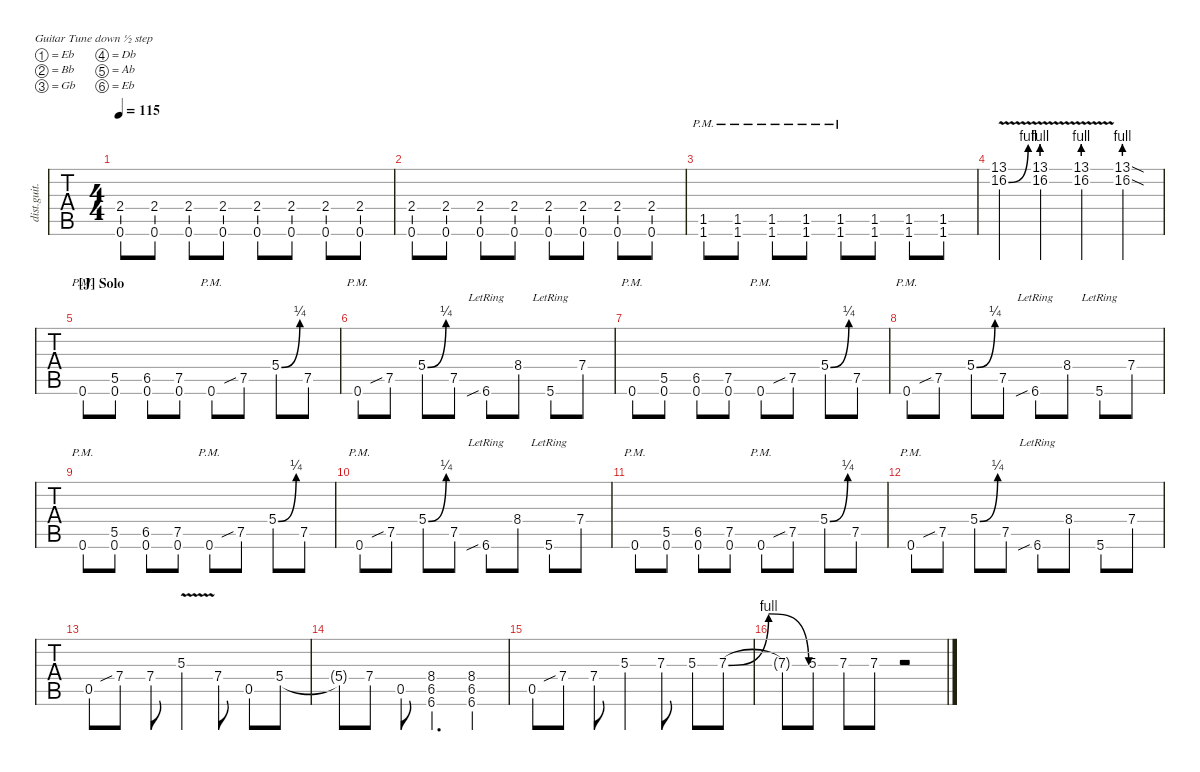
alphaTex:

\defaultSystemsLayout 4
\hideDynamics
\bracketExtendMode nobrackets
\otherSystemsTrackNameOrientation horizontal
\track ("Rhythm Guitar 3 (Kirk)" "dist.guit.") {multiBarRest instrument distortionguitar}
\staff {tabs}
\tuning (Eb4 Bb3 Gb3 Db3 Ab2 Eb2)
\ts (4 4)
\tempo 115
\clef g2
\ks c
(0.6{acc #} 2.4{acc #}).8{dy mf} (0.6{acc #} 2.4{acc #}).8 (0.6{acc #} 2.4{acc #}).8 (0.6{acc #} 2.4{acc #}).8 (0.6{acc #} 2.4{acc #}).8 (0.6{acc #} 2.4{acc #}).8 (0.6{acc #} 2.4{acc #}).8 (0.6{acc #} 2.4{acc #}).8 |
(0.6{acc #} 2.4{acc #}).8 (0.6{acc #} 2.4{acc #}).8 (0.6{acc #} 2.4{acc #}).8 (0.6{acc #} 2.4{acc #}).8 (0.6{acc #} 2.4{acc #}).8 (0.6{acc #} 2.4{acc #}).8 (0.6{acc #} 2.4{acc #}).8 (0.6{acc #} 2.4{acc #}).8 |
(1.6{pm} 1.5{pm}).8{instrument distortionguitar} (1.6{pm} 1.5{pm}).8 (1.6{pm} 1.5{pm}).8 (1.6{pm} 1.5{pm}).8 (1.6{pm} 1.5{pm}).8 (1.6 1.5).8 (1.6 1.5).8 (1.6 1.5).8 |
(13.1 16.2{be (bend 0 0 15 4) v}).4 (13.1 16.2{be (prebend 0 4 60 4) v}).4 (13.1 16.2{be (prebend 0 4 60 4) v}).4 (13.1{sod} 16.2{be (prebend 0 4 60 4) sod}).4 |
\section ("J" "Solo")
0.6{pm acc #}.8 (0.6{acc #} 5.5{acc #}).8 (0.6{acc #} 6.5).8 (0.6{acc #} 7.5{acc #}).8 0.6{pm acc #}.8 7.5{sib acc #}.8 5.4{be (bend 0 0 27.599999999999998 1) acc #}.8 7.5{acc #}.8 |
0.6{pm acc #}.8 7.5{sib acc #}.8 5.4{be (bend 0 0 27.599999999999998 1) acc #}.8 7.5{acc #}.8 6.6{sib lr}.8 8.4.8 5.6{lr acc #}.8 7.4{acc #}.8 |
0.6{pm acc #}.8 (0.6{acc #} 5.5{acc #}).8 (0.6{acc #} 6.5).8 (0.6{acc #} 7.5{acc #}).8 0.6{pm acc #}.8 7.5{sib acc #}.8 5.4{be (bend 0 0 27.599999999999998 1) acc #}.8 7.5{acc #}.8 |
0.6{pm acc #}.8 7.5{sib acc #}.8 5.4{be (bend 0 0 27.599999999999998 1) acc #}.8 7.5{acc #}.8 6.6{sib lr}.8 8.4.8 5.6{lr acc #}.8 7.4{acc #}.8 |
0.6{pm acc #}.8 (0.6{acc #} 5.5{acc #}).8 (0.6{acc #} 6.5).8 (0.6{acc #} 7.5{acc #}).8 0.6{pm acc #}.8 7.5{sib acc #}.8 5.4{be (bend 0 0 27.599999999999998 1) acc #}.8 7.5{acc #}.8 |
0.6{pm acc #}.8 7.5{sib acc #}.8 5.4{be (bend 0 0 27.599999999999998 1) acc #}.8 7.5{acc #}.8 6.6{sib lr}.8 8.4.8 5.6{lr acc #}.8 7.4{acc #}.8 |
0.6{pm acc #}.8 (0.6{acc #} 5.5{acc #}).8 (0.6{acc #} 6.5).8 (0.6{acc #} 7.5{acc #}).8 0.6{pm acc #}.8 7.5{sib acc #}.8 5.4{be (bend 0 0 27.599999999999998 1) acc #}.8 7.5{acc #}.8 |
0.6{pm acc #}.8 7.5{sib acc #}.8 5.4{be (bend 0 0 27.599999999999998 1) acc #}.8 7.5{acc #}.8 6.6{sib lr}.8 8.4.8 5.6{acc #}.8 7.4{acc #}.8 |
0.5{acc #}.8 7.4{sib acc #}.8 7.4{acc #}.8 5.3{v}.4 7.4{acc #}.8 0.5{acc #}.8 5.4{acc #}.8 |
5.4{t acc #}.8 7.4{acc #}.8 0.5{acc #}.8 (6.6 6.5 8.4).4{d} (6.5 6.6 8.4).4 |
0.5{acc #}.8 7.4{sib acc #}.8 7.4{acc #}.8 5.3.4 7.3{acc #}.8 5.3.8 7.3{be (bendrelease 0 0 10.2 4 20.4 4 30 0) acc #}.8 |
7.3{t acc #}.8 5.3.8 7.3{acc #}.8 7.3{acc #}.8 r.2
